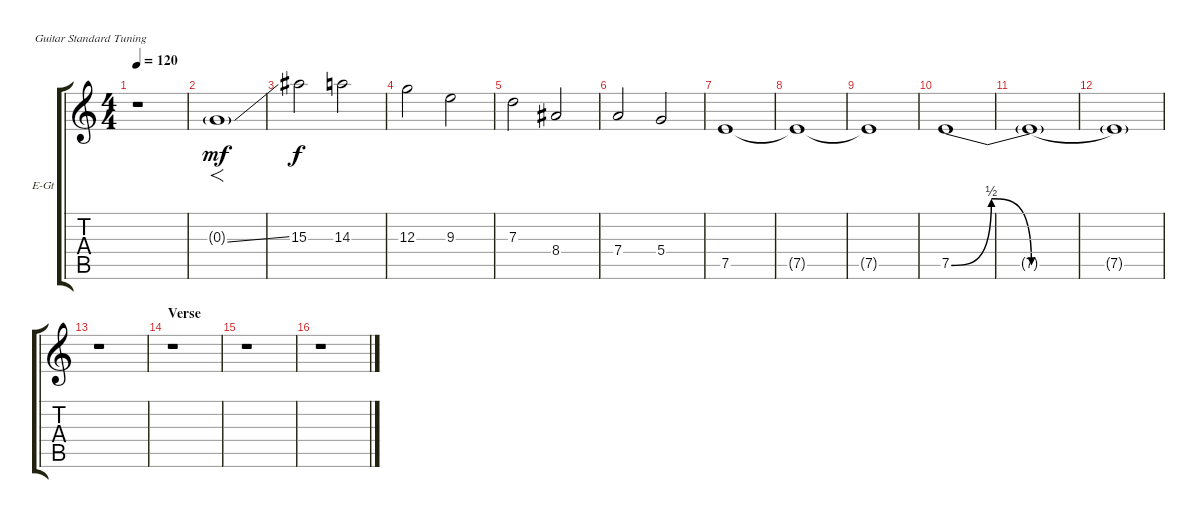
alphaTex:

\bracketExtendMode groupsimilarinstruments
\firstSystemTrackNameOrientation horizontal
\otherSystemsTrackNameOrientation horizontal
\track ("Zakk Wylde - Electric" "E-Gt") {instrument overdrivenguitar}
\staff {score tabs}
\tuning (E4 B3 G3 D3 A2 E2)
\ts (4 4)
\tempo 120
\clef g2
\ks c
r.1{dy f} |
0.3{ss g}.1{f dy mf} |
15.3.2{dy f} 14.3.2 |
12.3.2 9.3.2 |
7.3.2 8.4.2 |
7.4.2 5.4.2 |
7.5.1 |
7.5{t}.1 |
7.5{t}.1 |
7.5{be (bendrelease 0 0 30 2 30 2 60 0)}.1 |
7.5{be (hold 0 0 60 0) t}.1 |
7.5{be (hold 0 0 60 0) t}.1 |
r.1 |
\section ("" "Verse")
r.1 |
r.1 |
r.1
